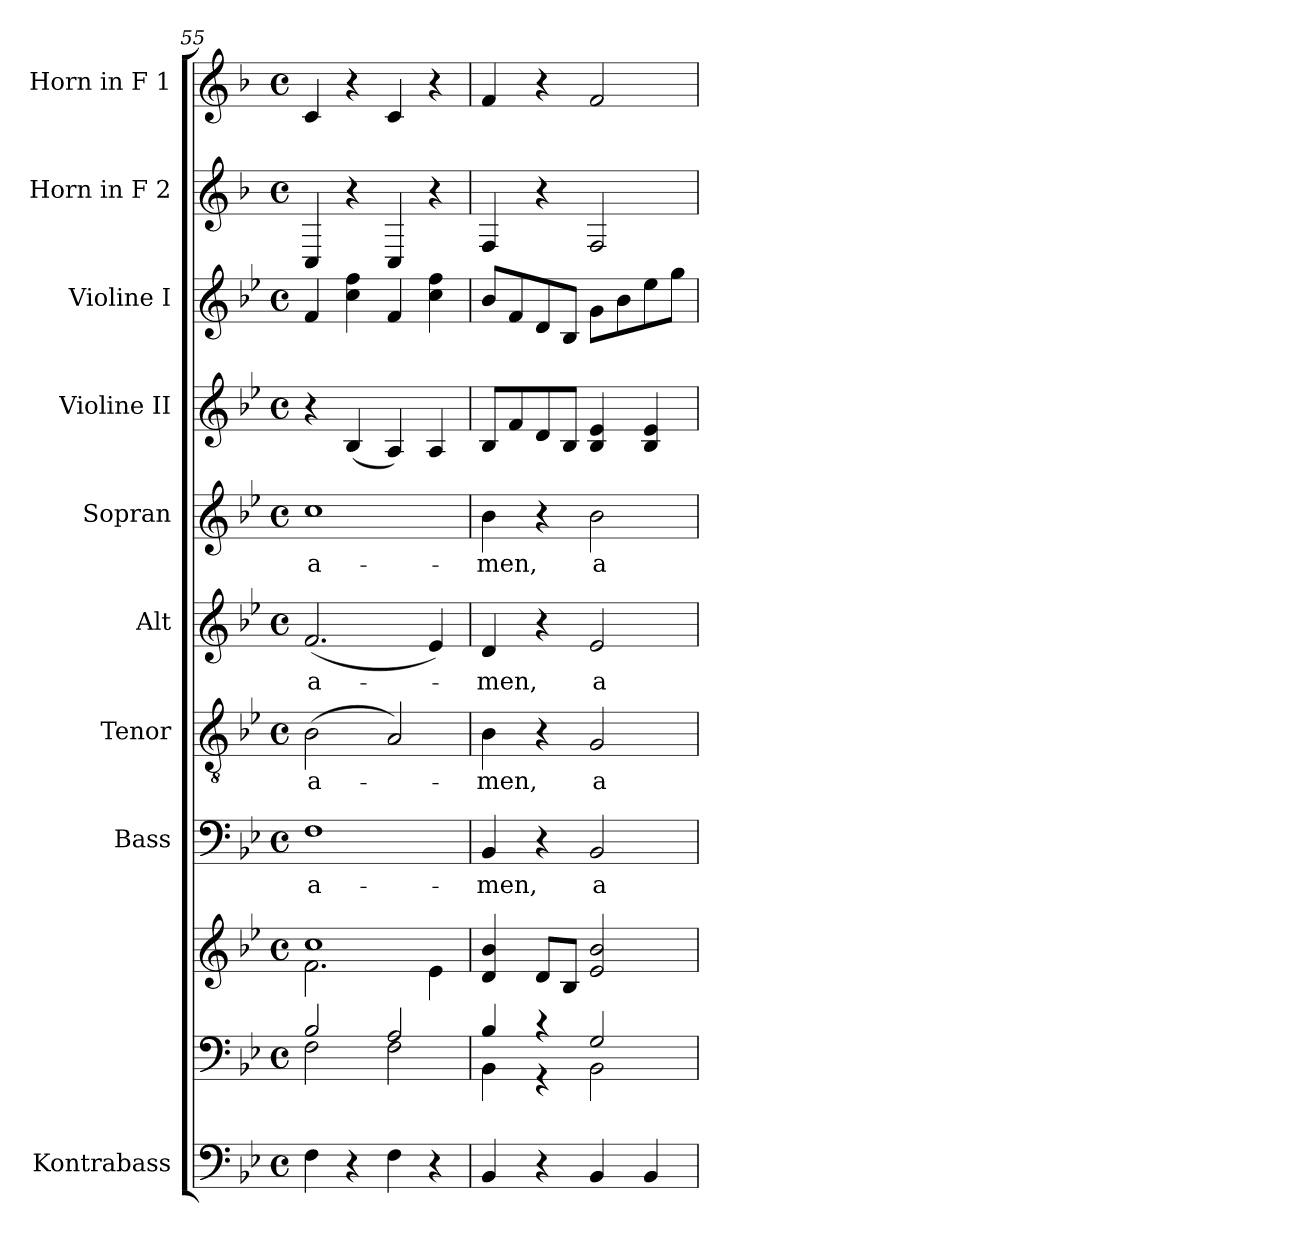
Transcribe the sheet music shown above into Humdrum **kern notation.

**kern	**kern	**kern	**kern	**text	**kern	**text	**kern	**text	**kern	**text	**kern	**kern	**kern	**kern
*part10	*part9	*part9	*part8	*part8	*part7	*part7	*part6	*part6	*part5	*part5	*part4	*part3	*part2	*part1
*staff11	*staff10	*staff9	*staff8	*staff8	*staff7	*staff7	*staff6	*staff6	*staff5	*staff5	*staff4	*staff3	*staff2	*staff1
*I"Kontrabass	*	*	*I"Bass	*	*I"Tenor	*	*I"Alt	*	*I"Sopran	*	*I"Violine II	*I"Violine I	*I"Horn in F 2	*I"Horn in F 1
*I'Kb.	*	*	*I'B.	*	*I'T.	*	*I'A.	*	*I'S.	*	*I'Vl. II	*I'Vl. I	*	*
*clefF4	*clefF4	*clefG2	*clefF4	*	*clefGv2	*	*clefG2	*	*clefG2	*	*clefG2	*clefG2	*clefG2	*clefG2
*ITrd7c12	*	*	*	*	*	*	*	*	*	*	*	*	*ITrd4c7	*ITrd4c7
*k[b-e-]	*k[b-e-]	*k[b-e-]	*k[b-e-]	*	*k[b-e-]	*	*k[b-e-]	*	*k[b-e-]	*	*k[b-e-]	*k[b-e-]	*k[b-e-]	*k[b-e-]
*B-:	*B-:	*B-:	*B-:	*	*B-:	*	*B-:	*	*B-:	*	*B-:	*B-:	*B-:	*B-:
*M4/4	*M4/4	*M4/4	*M4/4	*	*M4/4	*	*M4/4	*	*M4/4	*	*M4/4	*M4/4	*M4/4	*M4/4
*met(c)	*met(c)	*met(c)	*met(c)	*	*met(c)	*	*met(c)	*	*met(c)	*	*met(c)	*met(c)	*met(c)	*met(c)
=55	=55	=55	=55	=55	=55	=55	=55	=55	=55	=55	=55	=55	=55	=55
*	*^	*^	*	*	*	*	*	*	*	*	*	*	*	*
!	!	!	!	!	!	!LO:LY:b	!	!LO:LY:b	!	!LO:LY:b	!	!LO:LY:b	!	!	!	!
4FF\	2B-/	2F\	1cc	2.f\	1F	a-	(>2B-\	a-	(<2.f/	a-	1cc	a-	4r	4f/	4FF/	4F/
4r	.	.	.	.	.	.	.	.	.	.	.	.	(<4B-/	4cc\ 4ff\	4r	4r
4FF\	2A/	2F\	.	.	.	.	2A/)	.	.	.	.	.	4A/)	4f/	4FF/	4F/
4r	.	.	.	4e-\	.	.	.	.	4e-/)	.	.	.	4A/	4cc\ 4ff\	4r	4r
=56	=56	=56	=56	=56	=56	=56	=56	=56	=56	=56	=56	=56	=56	=56	=56	=56
!	!	!	!	!	!	!LO:LY:b	!	!LO:LY:b	!	!LO:LY:b	!	!LO:LY:b	!	!	!	!
*	*	*	*v	*v	*	*	*	*	*	*	*	*	*	*	*	*
4BBB-/	4B-/	4BB-\	4d/ 4b-/	4BB-/	-men,	4B-\	-men,	4d/	-men,	4b-\	-men,	8B-/L	8b-/L	4BB-/	4B-/
.	.	.	.	.	.	.	.	.	.	.	.	8f/	8f/	.	.
4r	4r	4r	8d/L	4r	.	4r	.	4r	.	4r	.	8d/	8d/	4r	4r
.	.	.	8B-/J	.	.	.	.	.	.	.	.	8B-/J	8B-/J	.	.
!	!	!	!	!	!LO:LY:b	!	!LO:LY:b	!	!LO:LY:b	!	!LO:LY:b	!	!	!	!
4BBB-/	2G/	2BB-\	2e-/ 2b-/	2BB-/	a-	2G/	a-	2e-/	a-	2b-\	a-	4B-/ 4e-/	8g\L	2BB-/	2B-/
.	.	.	.	.	.	.	.	.	.	.	.	.	8b-\	.	.
4BBB-/	.	.	.	.	.	.	.	.	.	.	.	4B-/ 4e-/	8ee-\	.	.
.	.	.	.	.	.	.	.	.	.	.	.	.	8gg\J	.	.
*	*v	*v	*	*	*	*	*	*	*	*	*	*	*	*	*
=	=	=	=	=	=	=	=	=	=	=	=	=	=	=
*-	*-	*-	*-	*-	*-	*-	*-	*-	*-	*-	*-	*-	*-	*-
